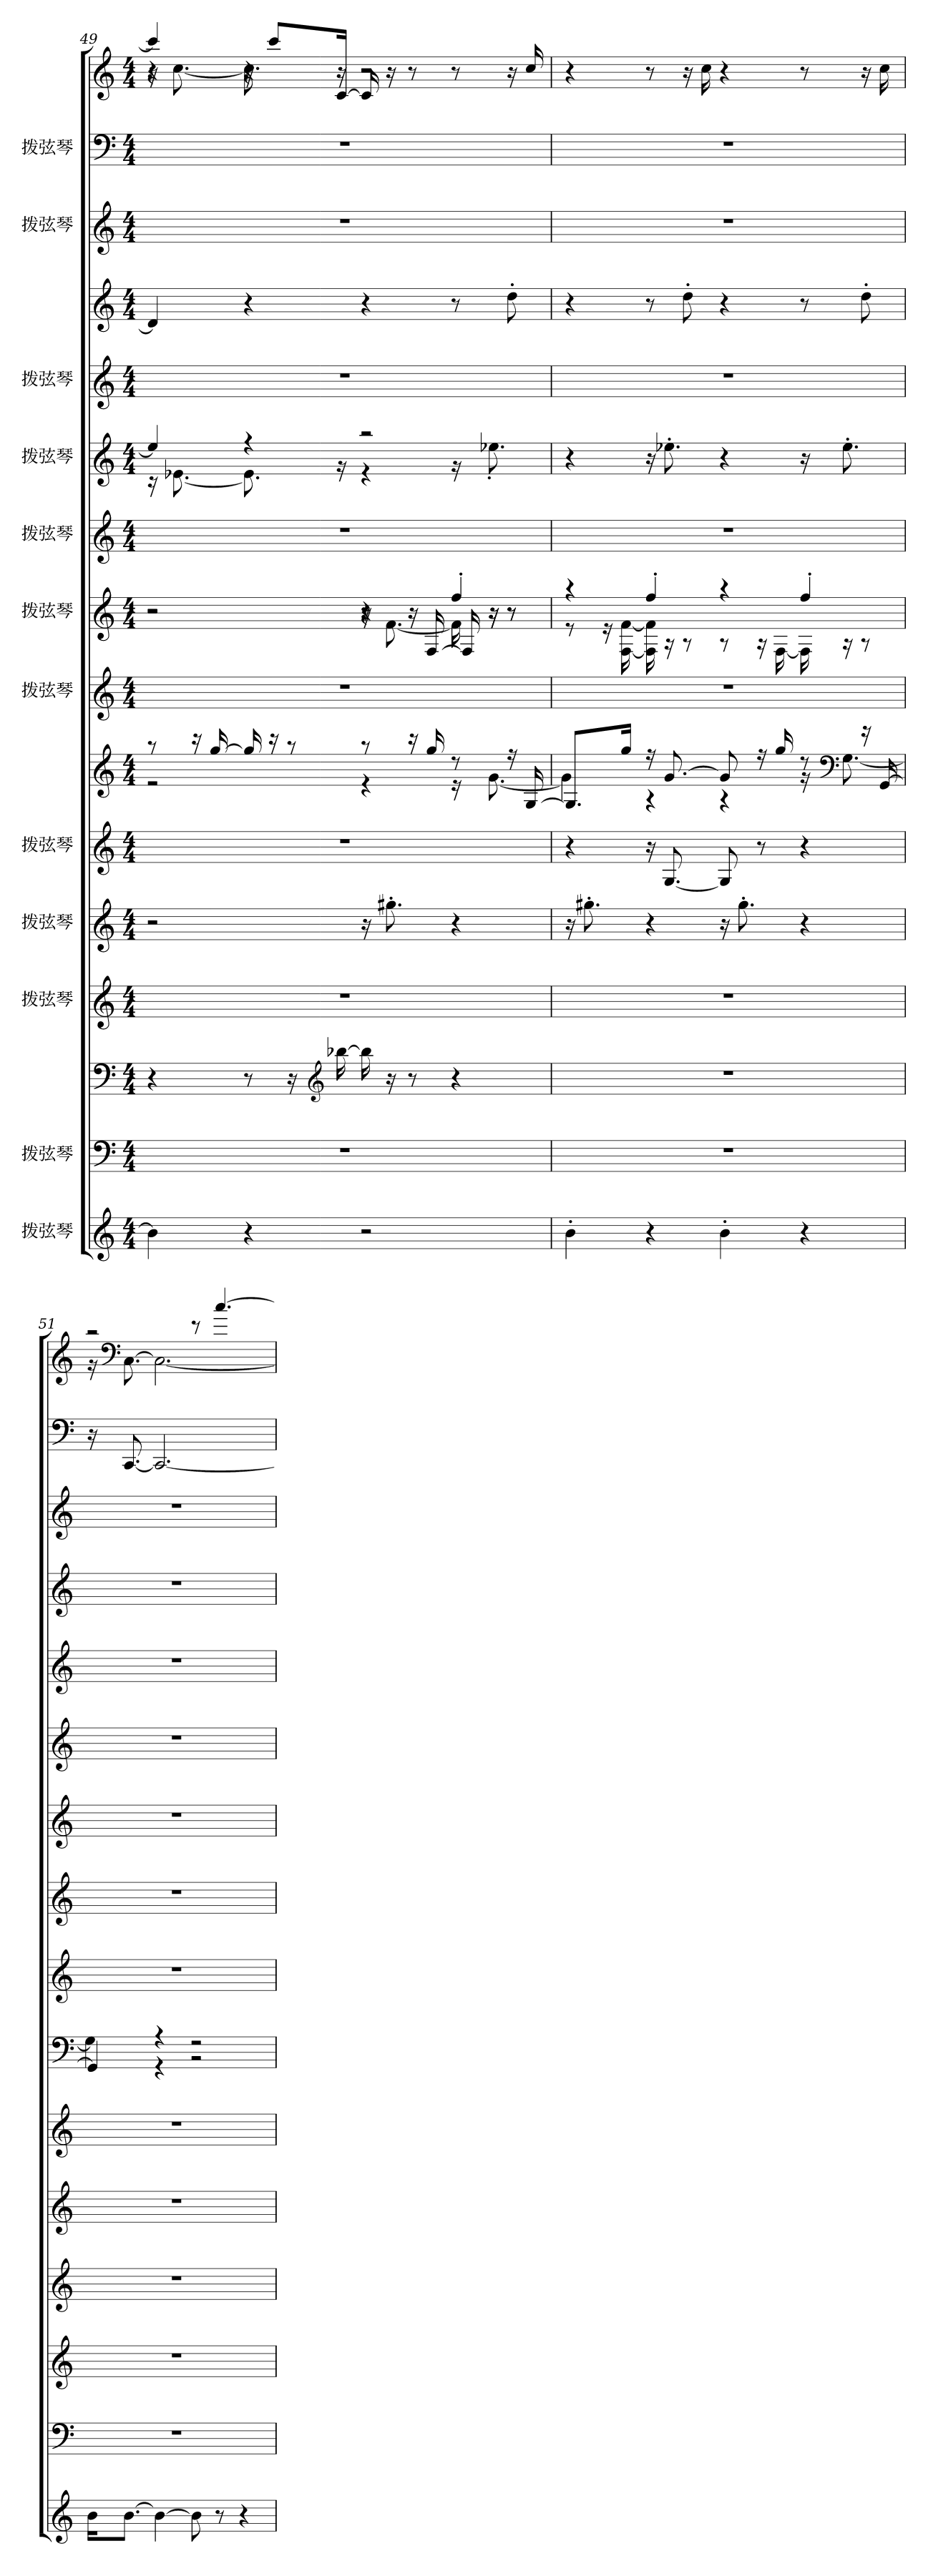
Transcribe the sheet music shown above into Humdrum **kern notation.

**kern	**kern	**kern	**kern	**kern	**kern	**kern	**kern	**kern	**kern	**kern	**kern	**kern	**kern	**kern	**kern
*part12	*part11	*part11	*part10	*part9	*part8	*part8	*part7	*part6	*part5	*part4	*part3	*part3	*part2	*part1	*part1
*staff16	*staff15	*staff14	*staff13	*staff12	*staff11	*staff10	*staff9	*staff8	*staff7	*staff6	*staff5	*staff4	*staff3	*staff2	*staff1
*I"拨弦琴	*I"拨弦琴	*	*I"拨弦琴	*I"拨弦琴	*I"拨弦琴	*	*I"拨弦琴	*I"拨弦琴	*I"拨弦琴	*I"拨弦琴	*I"拨弦琴	*	*I"拨弦琴	*I"拨弦琴	*
!!LO:PB:g=z
*clefG2	*clefF4	*clefF4	*clefG2	*clefG2	*clefG2	*clefG2	*clefG2	*clefG2	*clefG2	*clefG2	*clefG2	*clefG2	*clefG2	*clefF4	*clefG2
*k[]	*k[]	*k[]	*k[]	*k[]	*k[]	*k[]	*k[]	*k[]	*k[]	*k[]	*k[]	*k[]	*k[]	*k[]	*k[]
*M4/4	*M4/4	*M4/4	*M4/4	*M4/4	*M4/4	*M4/4	*M4/4	*M4/4	*M4/4	*M4/4	*M4/4	*M4/4	*M4/4	*M4/4	*M4/4
=49	=49	=49	=49	=49	=49	=49	=49	=49	=49	=49	=49	=49	=49	=49	=49
*	*	*	*	*	*	*^	*	*^	*	*^	*	*	*	*	*^
*	*	*	*	*	*	*	*	*	*	*^	*	*	*	*	*	*	*	*	*^
4b\]	1r	4r	1r	2r	1r	8r	2r	1r	2r	2r	2r	1r	4ee-/]	16r	1r	4d/]	1r	1r	4ccc/]	16r	4r
.	.	.	.	.	.	.	.	.	.	.	.	.	.	[8.e-X\	.	.	.	.	.	[8.cc\	.
.	.	.	.	.	.	16r	.	.	.	.	.	.	.	.	.	.	.	.	.	.	.
.	.	.	.	.	.	[16gg/	.	.	.	.	.	.	.	.	.	.	.	.	.	.	.
4r	.	8r	.	.	.	16gg/]	.	.	.	.	.	.	4r	8.e-\]	.	4r	.	.	4r	8.cc\]	16r
.	.	.	.	.	.	16r	.	.	.	.	.	.	.	.	.	.	.	.	.	.	8ccc/L
.	.	16r	.	.	.	8r	.	.	.	.	.	.	.	.	.	.	.	.	.	.	.
*	*	*clefG2	*	*	*	*	*	*	*	*	*	*	*	*	*	*	*	*	*	*	*
.	.	[16bb-X\	.	.	.	.	.	.	.	.	.	.	.	16r	.	.	.	.	.	16r	[16c/Jk
2r	.	16bb-\]	.	16r	.	8r	4r	.	4r	16r	8r	.	2r	4r	.	4r	.	.	2r	2r	16c/]
.	.	16r	.	8.gg#X'\	.	.	.	.	.	[8.f\	.	.	.	.	.	.	.	.	.	.	16r
.	.	8r	.	.	.	16r	.	.	.	.	16r	.	.	.	.	.	.	.	.	.	8r
.	.	.	.	.	.	16gg/	.	.	.	.	[16F/	.	.	.	.	.	.	.	.	.	.
.	.	4r	.	4r	.	8r	16r	.	4ff'/	16f\]	16F/]	.	.	16r	.	8r	.	.	.	.	8r
.	.	.	.	.	.	.	[8.g\	.	.	16r	16r	.	.	8.ee-X'\	.	.	.	.	.	.	.
.	.	.	.	.	.	16r	.	.	.	8r	8r	.	.	.	.	8dd'\	.	.	.	.	16r
.	.	.	.	.	.	[16G/	.	.	.	.	.	.	.	.	.	.	.	.	.	.	16cc/
*	*	*	*	*	*	*	*	*	*	*v	*v	*	*v	*v	*	*	*	*	*v	*v	*v
!!LO:PB:g=z
=50	=50	=50	=50	=50	=50	=50	=50	=50	=50	=50	=50	=50	=50	=50	=50	=50	=50
4b'\	1r	1r	1r	16r	4r	8.G/L]	4g\]	1r	4r	8r	1r	4r	1r	4r	1r	1r	4r
.	.	.	.	8.gg#X'\	.	.	.	.	.	.	.	.	.	.	.	.	.
.	.	.	.	.	.	.	.	.	.	16r	.	.	.	.	.	.	.
.	.	.	.	.	.	16gg/Jk	.	.	.	[16F\ [16f\	.	.	.	.	.	.	.
4r	.	.	.	4r	16r	16r	4r	.	4ff'/	16F\] 16f\]	.	16r	.	8r	.	.	8r
.	.	.	.	.	[8.G/	[8.g/	.	.	.	16r	.	8.ee-X'\	.	.	.	.	.
.	.	.	.	.	.	.	.	.	.	8r	.	.	.	8dd'\	.	.	16r
.	.	.	.	.	.	.	.	.	.	.	.	.	.	.	.	.	16cc\
4b'\	.	.	.	16r	8G/]	8g/]	4r	.	4r	8r	.	4r	.	4r	.	.	4r
.	.	.	.	8.gg#'\	.	.	.	.	.	.	.	.	.	.	.	.	.
.	.	.	.	.	8r	16r	.	.	.	16r	.	.	.	.	.	.	.
.	.	.	.	.	.	16gg/	.	.	.	[16F\	.	.	.	.	.	.	.
4r	.	.	.	4r	4r	8r	16r	.	4ff'/	16F\]	.	16r	.	8r	.	.	8r
*	*	*	*	*	*	*clefF4	*	*	*	*	*	*	*	*	*	*	*
.	.	.	.	.	.	.	[8.G\	.	.	16r	.	8.ee-'\	.	.	.	.	.
.	.	.	.	.	.	16r	.	.	.	8r	.	.	.	8dd'\	.	.	16r
.	.	.	.	.	.	[16GG/	.	.	.	.	.	.	.	.	.	.	16cc\
*	*	*	*	*	*	*	*	*	*v	*v	*	*	*	*	*	*	*
=51	=51	=51	=51	=51	=51	=51	=51	=51	=51	=51	=51	=51	=51	=51	=51	=51
*	*	*	*	*	*	*	*	*	*	*	*	*	*	*	*	*^
16b\KL	1r	1r	1r	1r	1r	4GG/]	4G\]	1r	1r	1r	1r	1r	1r	1r	16r	2r	16r
*	*	*	*	*	*	*	*	*	*	*	*	*	*	*	*	*clefF4	*
[8.b\J	.	.	.	.	.	.	.	.	.	.	.	.	.	.	[8.CC/	.	[8.C\
4b\_	.	.	.	.	.	4r	4r	.	.	.	.	.	.	.	2.CC/_	.	2.C\_
8b\]	.	.	.	.	.	2r	2r	.	.	.	.	.	.	.	.	8r	.
8r	.	.	.	.	.	.	.	.	.	.	.	.	.	.	.	[4.cc/	.
4r	.	.	.	.	.	.	.	.	.	.	.	.	.	.	.	.	.
*	*	*	*	*	*	*v	*v	*	*	*	*	*	*	*	*	*v	*v
=	=	=	=	=	=	=	=	=	=	=	=	=	=	=	=
*-	*-	*-	*-	*-	*-	*-	*-	*-	*-	*-	*-	*-	*-	*-	*-
